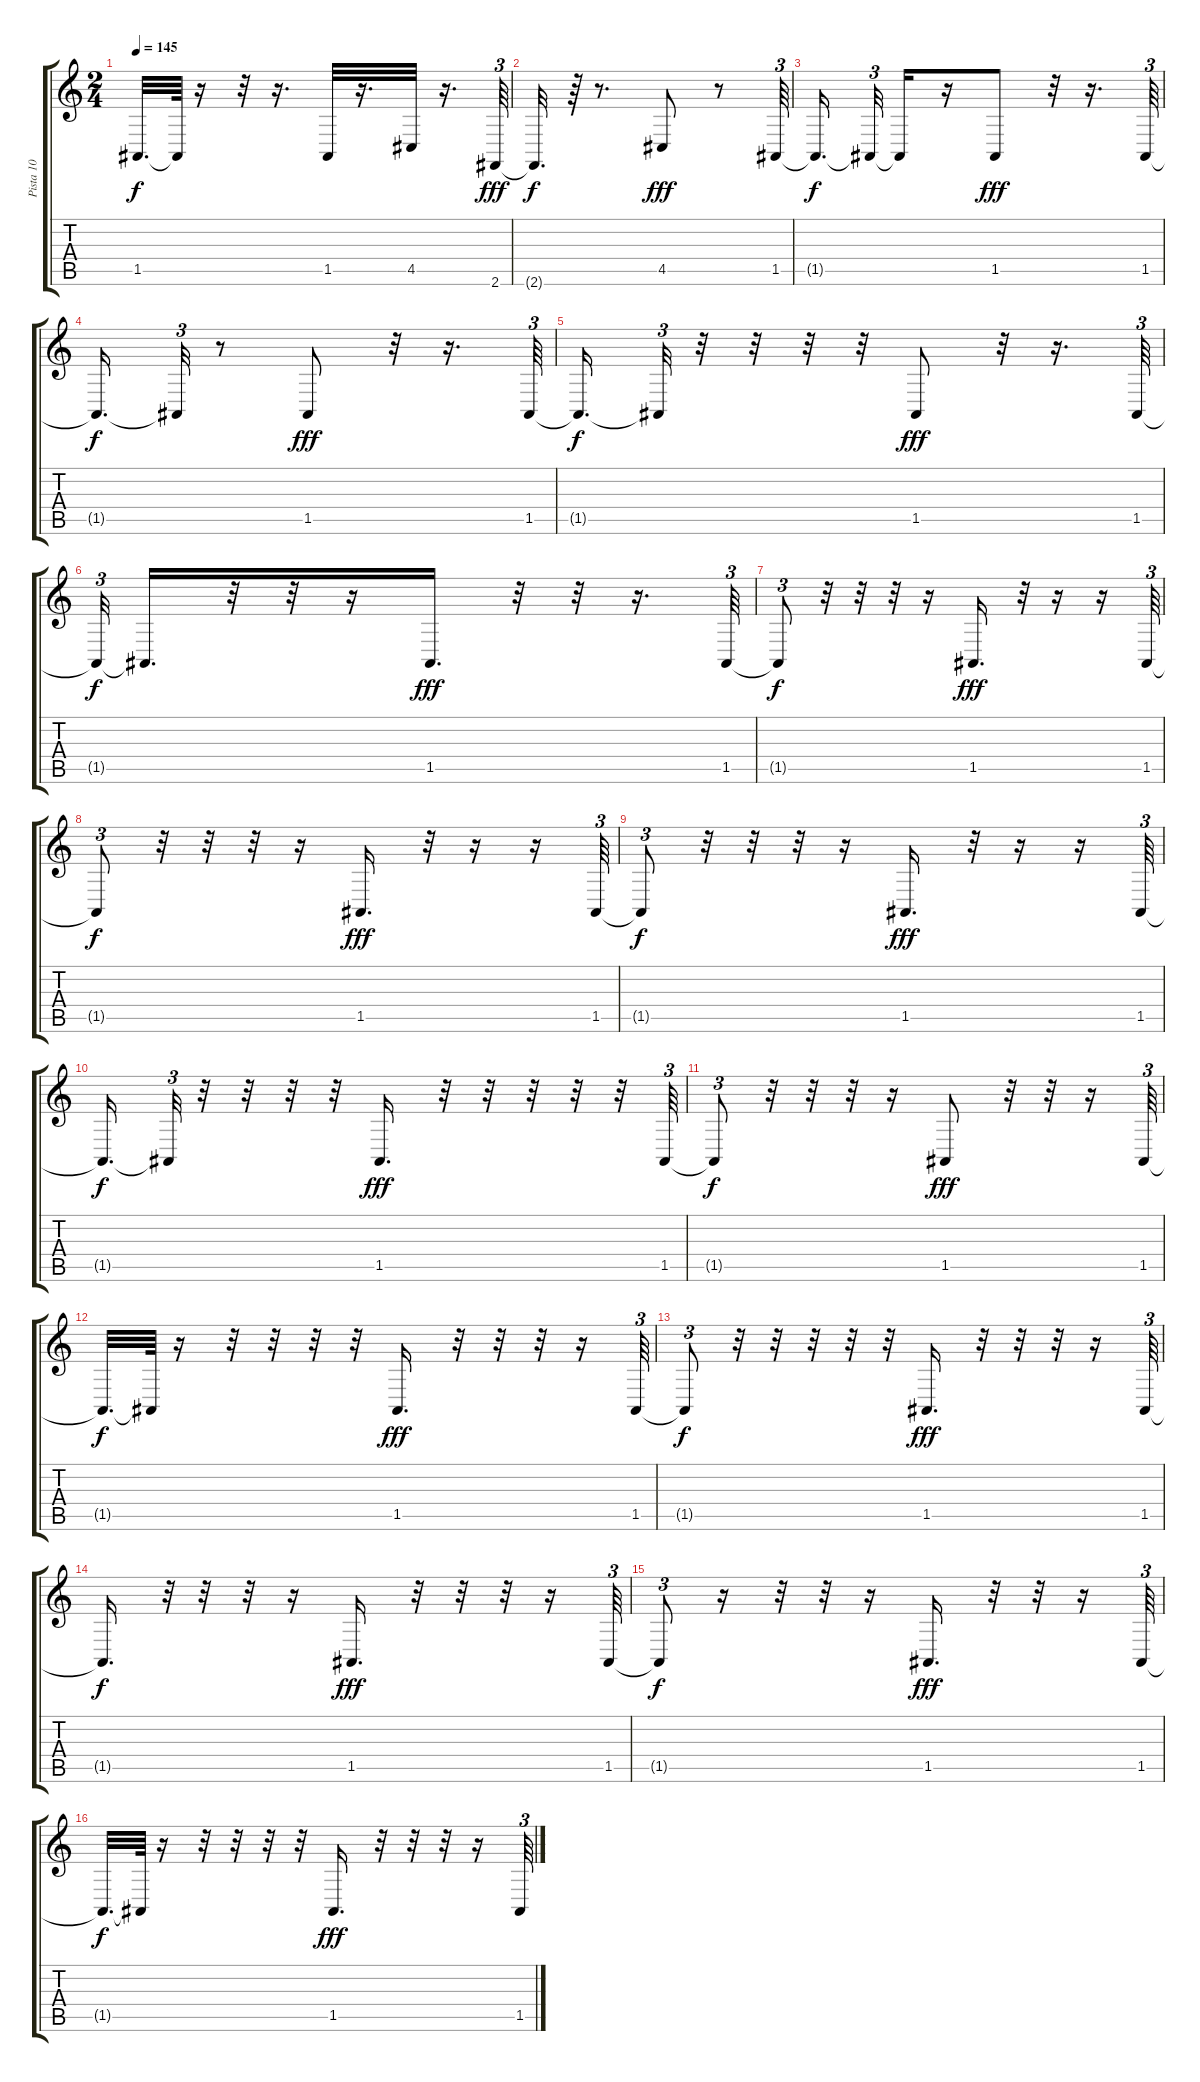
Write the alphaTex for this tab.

\track ("Pista 10" "Pista 10") {instrument acousticgrandpiano}
\staff {score tabs}
\tuning (E4 B3 G3 D3 A2 E2) {hide}
\ts (2 4)
\tempo 145
\clef g2
\ks c
1.5{t}.32{d dy f} 1.5{t}.64 r.16 r.32 r.16{d} 1.5.32 r.16{d} 4.5.32 r.16{d} 2.6.64{tu (3 2) dy fff} |
2.6{t}.32{d dy f} r.64 r.8{d} 4.5.8{dy fff} r.8 1.5.64{tu (3 2)} |
1.5{t}.16{d dy f beam splitsecondary} 1.5{t}.32{tu (3 2)} 1.5{t}.16 r.16 1.5.8{dy fff} r.32 r.16{d} 1.5.64{tu (3 2)} |
1.5{t}.16{d dy f} 1.5{t}.32{tu (3 2)} r.8 1.5.8{dy fff} r.32 r.16{d} 1.5.64{tu (3 2)} |
1.5{t}.16{d dy f} 1.5{t}.32{tu (3 2)} r.32 r.32 r.32 r.32 1.5.8{dy fff} r.32 r.16{d} 1.5.64{tu (3 2)} |
1.5{t}.32{tu (3 2) dy f} 1.5{t}.16{d} r.32 r.32 r.16 1.5.16{d dy fff} r.32 r.32 r.16{d} 1.5.64{tu (3 2)} |
1.5{t}.8{tu (3 2) dy f} r.32 r.32 r.32 r.16 1.5.16{d dy fff} r.32 r.16 r.16 1.5.64{tu (3 2)} |
1.5{t}.8{tu (3 2) dy f} r.32 r.32 r.32 r.16 1.5.16{d dy fff} r.32 r.16 r.16 1.5.64{tu (3 2)} |
1.5{t}.8{tu (3 2) dy f} r.32 r.32 r.32 r.16 1.5.16{d dy fff} r.32 r.16 r.16 1.5.64{tu (3 2)} |
1.5{t}.16{d dy f} 1.5{t}.32{tu (3 2)} r.32 r.32 r.32 r.32 1.5.16{d dy fff} r.32 r.32 r.32 r.32 r.32 1.5.64{tu (3 2)} |
1.5{t}.8{tu (3 2) dy f} r.32 r.32 r.32 r.16 1.5.8{dy fff} r.32 r.32 r.16 1.5.64{tu (3 2)} |
1.5{t}.32{d dy f} 1.5{t}.64 r.16 r.32 r.32 r.32 r.32 1.5.16{d dy fff} r.32 r.32 r.32 r.16 1.5.64{tu (3 2)} |
1.5{t}.8{tu (3 2) dy f} r.32 r.32 r.32 r.32 r.32 1.5.16{d dy fff} r.32 r.32 r.32 r.16 1.5.64{tu (3 2)} |
1.5{t}.16{d dy f} r.32{tu (3 2)} r.32 r.32 r.16 1.5.16{d dy fff} r.32 r.32 r.32 r.16 1.5.64{tu (3 2)} |
1.5{t}.8{tu (3 2) dy f} r.16 r.32 r.32 r.16 1.5.16{d dy fff} r.32 r.32 r.16 1.5.64{tu (3 2)} |
1.5{t}.32{d dy f} 1.5{t}.64 r.16 r.32 r.32 r.32 r.32 1.5.16{d dy fff} r.32 r.32 r.32 r.16 1.5.64{tu (3 2)}
